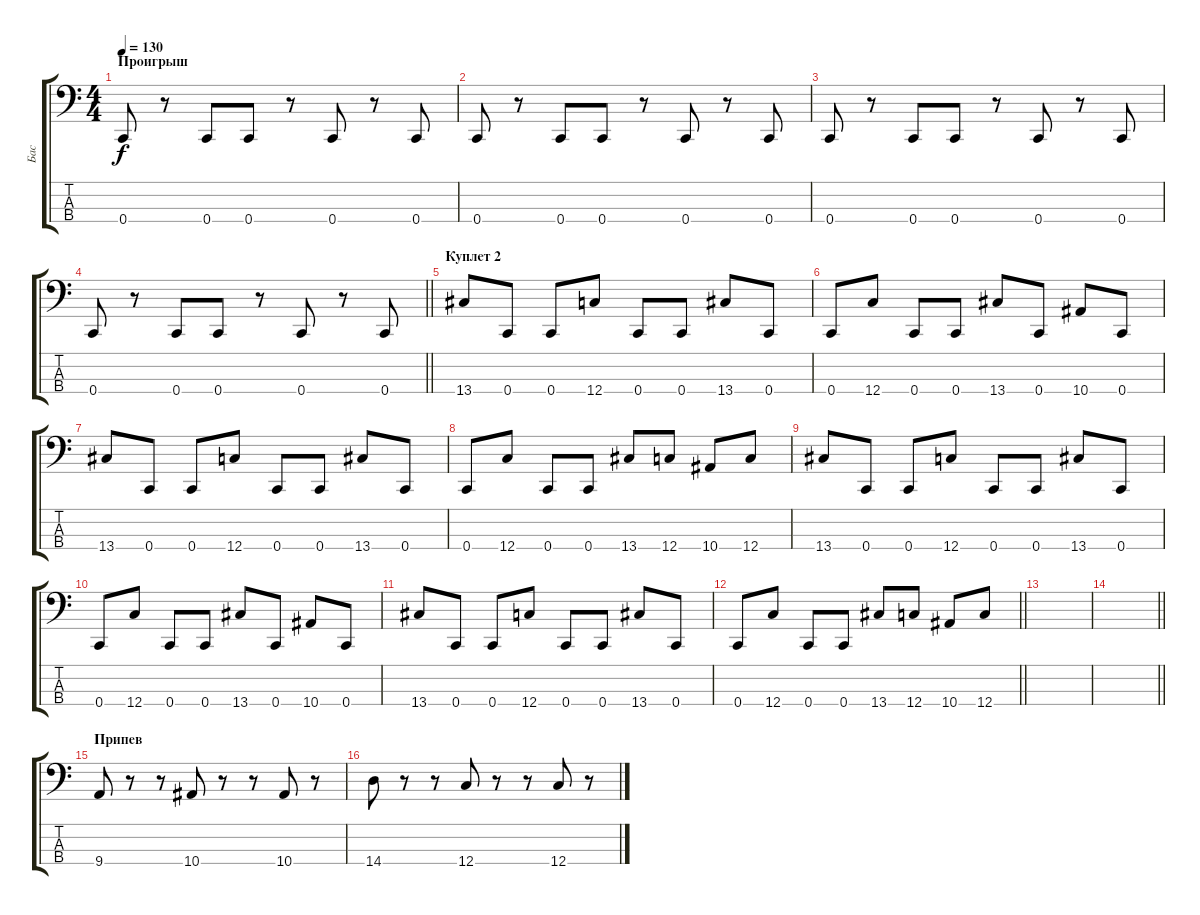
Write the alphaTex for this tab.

\track ("Бас" "Бас") {instrument electricbassfinger}
\staff {score tabs}
\tuning (F2 C2 G1 C1) {hide}
\ts (4 4)
\section ("" "Проигрыш")
\tempo 130
\clef f4
\ks c
0.4.8{dy f} r.8 0.4.8 0.4.8 r.8 0.4.8 r.8 0.4.8 |
0.4.8 r.8 0.4.8 0.4.8 r.8 0.4.8 r.8 0.4.8 |
0.4.8 r.8 0.4.8 0.4.8 r.8 0.4.8 r.8 0.4.8 |
\barLineRight lightlight
0.4.8 r.8 0.4.8 0.4.8 r.8 0.4.8 r.8 0.4.8 |
\section ("" "Куплет 2")
13.4.8 0.4.8 0.4.8 12.4.8 0.4.8 0.4.8 13.4.8 0.4.8 |
0.4.8 12.4.8 0.4.8 0.4.8 13.4.8 0.4.8 10.4.8 0.4.8 |
13.4.8 0.4.8 0.4.8 12.4.8 0.4.8 0.4.8 13.4.8 0.4.8 |
0.4.8 12.4.8 0.4.8 0.4.8 13.4.8 12.4.8 10.4.8 12.4.8 |
13.4.8 0.4.8 0.4.8 12.4.8 0.4.8 0.4.8 13.4.8 0.4.8 |
0.4.8 12.4.8 0.4.8 0.4.8 13.4.8 0.4.8 10.4.8 0.4.8 |
13.4.8 0.4.8 0.4.8 12.4.8 0.4.8 0.4.8 13.4.8 0.4.8 |
\barLineRight lightlight
0.4.8 12.4.8 0.4.8 0.4.8 13.4.8 12.4.8 10.4.8 12.4.8 |
|
\barLineRight lightlight
|
\section ("" "Припев")
9.4.8 r.8 r.8 10.4.8 r.8 r.8 10.4.8 r.8 |
14.4.8 r.8 r.8 12.4.8 r.8 r.8 12.4.8 r.8
